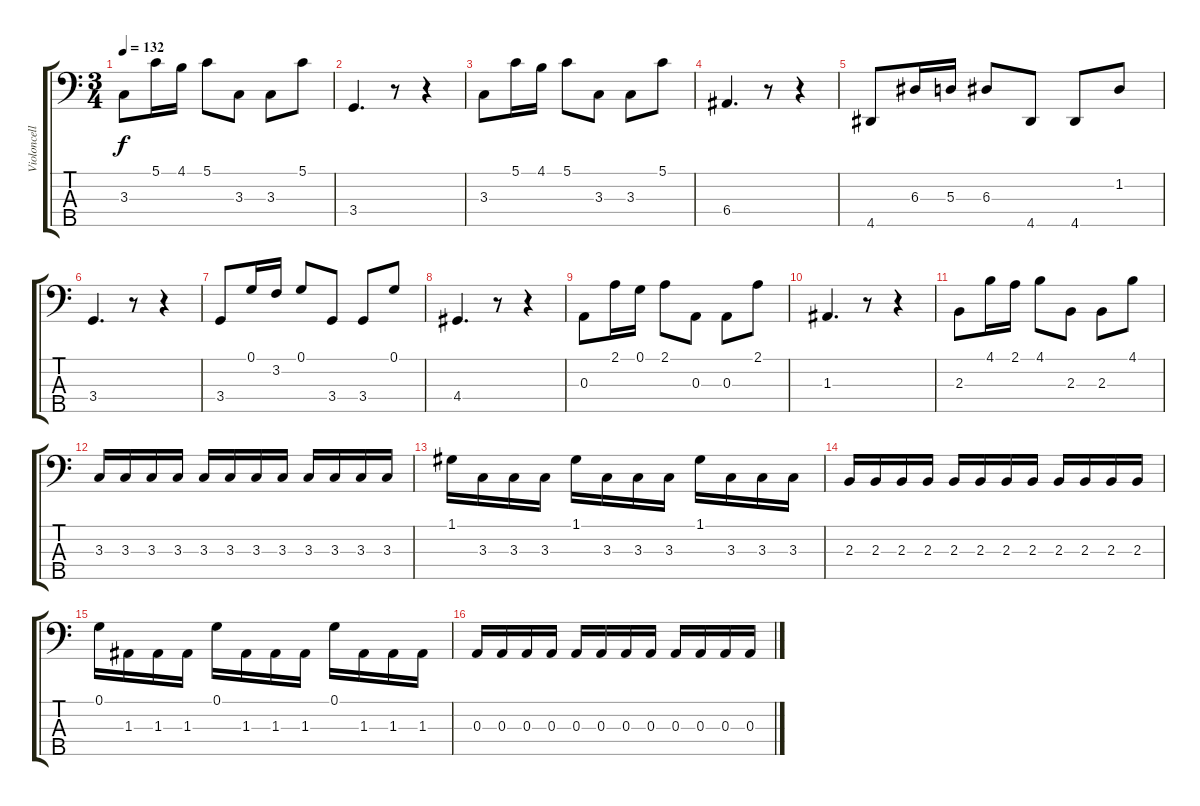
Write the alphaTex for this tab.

\track ("Violoncelli" "Violoncell") {instrument electricbasspick}
\staff {score tabs}
\tuning (G2 D2 A1 E1 B0) {hide}
\ts (3 4)
\tempo 132
\clef f4
\ks c
3.3.8{dy f} 5.1.16 4.1.16 5.1.8 3.3.8 3.3.8 5.1.8 |
3.4.4{d} r.8 r.4 |
3.3.8 5.1.16 4.1.16 5.1.8 3.3.8 3.3.8 5.1.8 |
6.4.4{d} r.8 r.4 |
4.5.8 6.3.16 5.3.16 6.3.8 4.5.8 4.5.8 1.2.8 |
3.4.4{d} r.8 r.4 |
3.4.8 0.1.16 3.2.16 0.1.8 3.4.8 3.4.8 0.1.8 |
4.4.4{d} r.8 r.4 |
0.3.8 2.1.16 0.1.16 2.1.8 0.3.8 0.3.8 2.1.8 |
1.3.4{d} r.8 r.4 |
2.3.8 4.1.16 2.1.16 4.1.8 2.3.8 2.3.8 4.1.8 |
3.3.16 3.3.16 3.3.16 3.3.16 3.3.16 3.3.16 3.3.16 3.3.16 3.3.16 3.3.16 3.3.16 3.3.16 |
1.1.16 3.3.16 3.3.16 3.3.16 1.1.16 3.3.16 3.3.16 3.3.16 1.1.16 3.3.16 3.3.16 3.3.16 |
2.3.16 2.3.16 2.3.16 2.3.16 2.3.16 2.3.16 2.3.16 2.3.16 2.3.16 2.3.16 2.3.16 2.3.16 |
0.1.16 1.3.16 1.3.16 1.3.16 0.1.16 1.3.16 1.3.16 1.3.16 0.1.16 1.3.16 1.3.16 1.3.16 |
0.3.16 0.3.16 0.3.16 0.3.16 0.3.16 0.3.16 0.3.16 0.3.16 0.3.16 0.3.16 0.3.16 0.3.16
